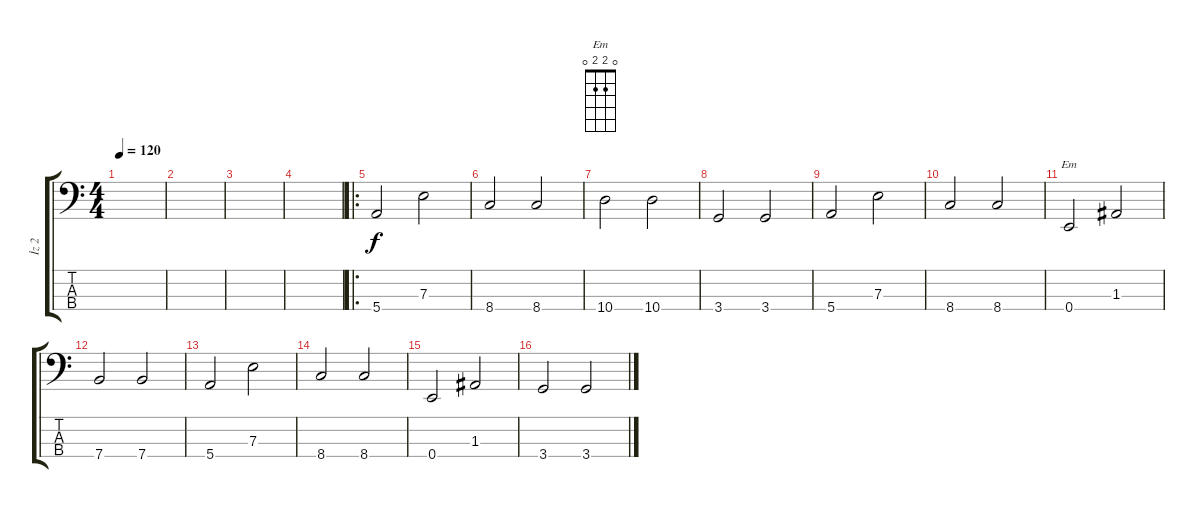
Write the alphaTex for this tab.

\track ("İz 2" "İz 2") {instrument acousticbass}
\staff {score tabs}
\tuning (G2 D2 A1 E1) {hide}
\chord ("Em" 0 2 2 0)
\ts (4 4)
\tempo 120
\clef f4
\ks c
|
|
|
|
\ro
5.4.2 7.3.2 |
8.4.2 8.4.2 |
10.4.2 10.4.2 |
3.4.2 3.4.2 |
5.4.2 7.3.2 |
8.4.2 8.4.2 |
0.4.2{ch "Em"} 1.3.2 |
7.4.2 7.4.2 |
5.4.2 7.3.2 |
8.4.2 8.4.2 |
0.4.2 1.3.2 |
3.4.2 3.4.2
